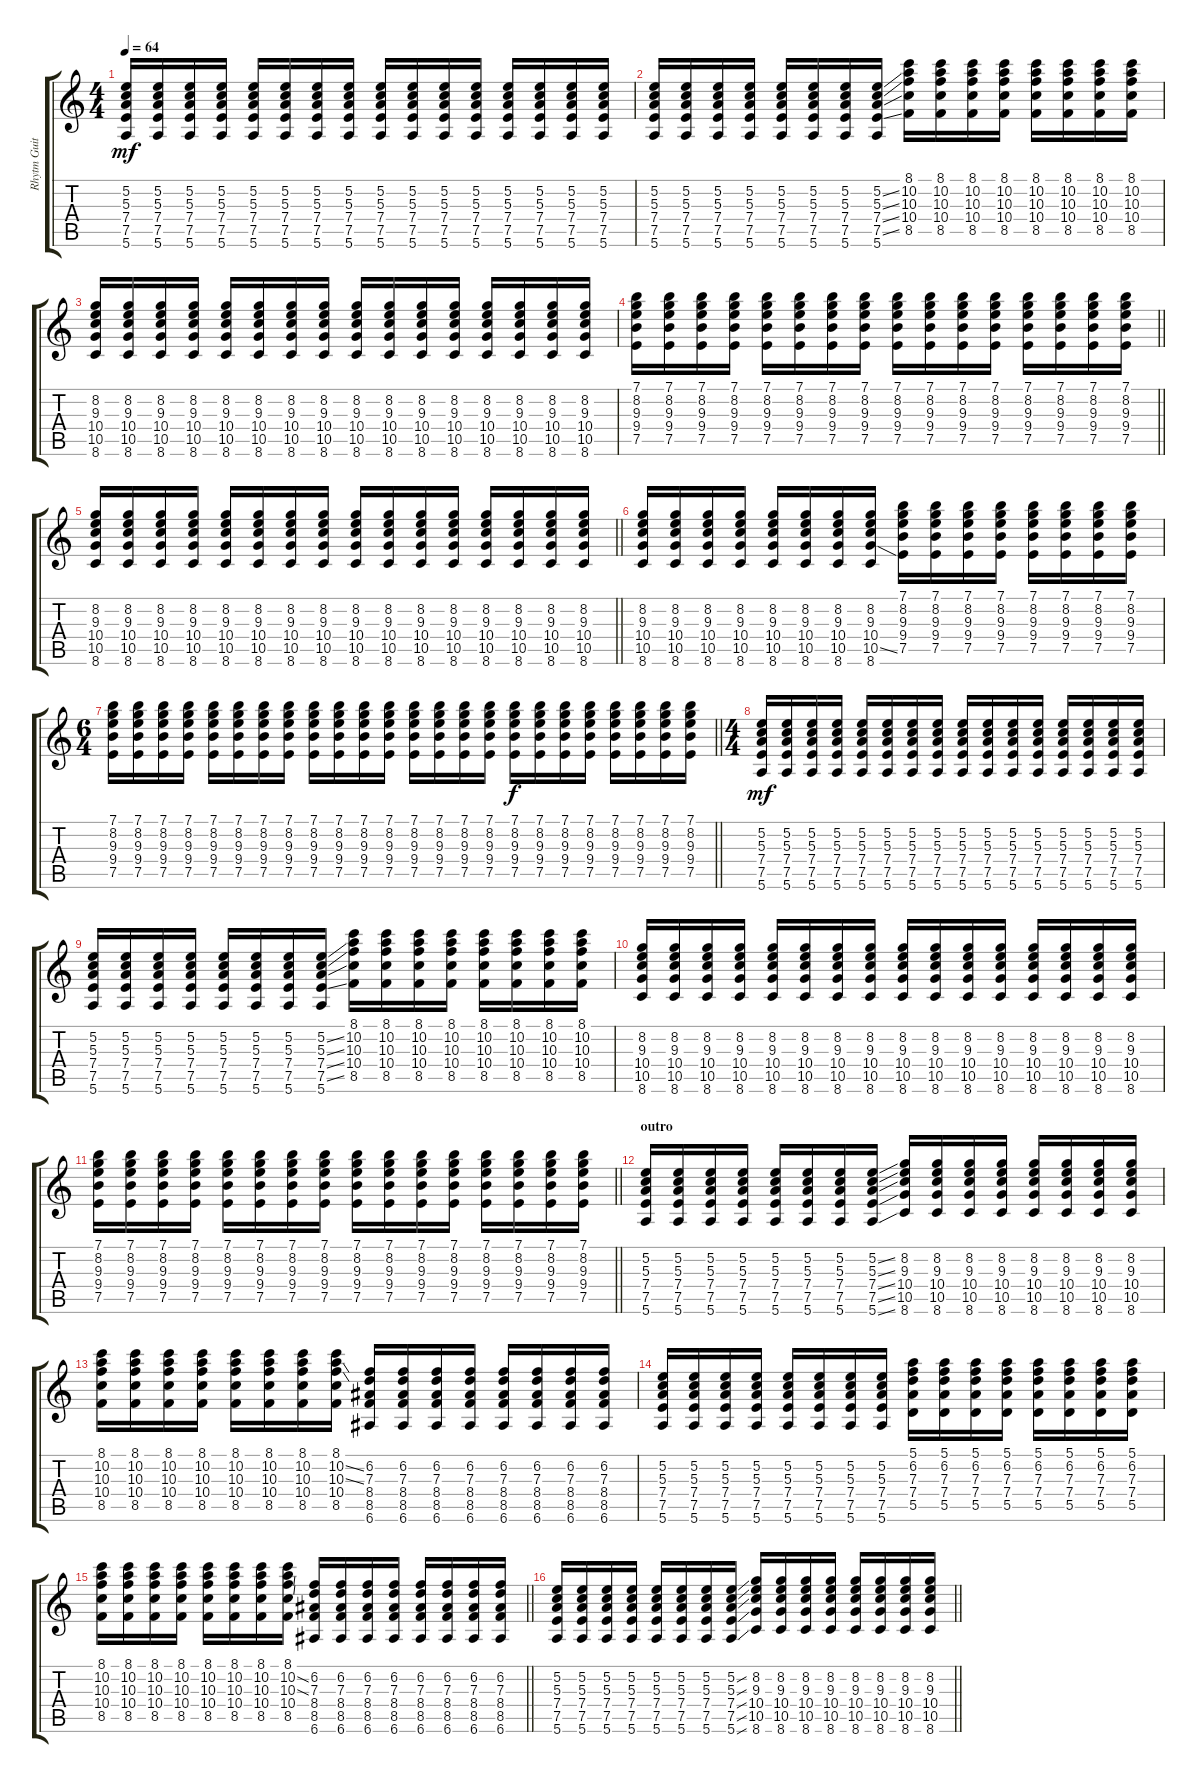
\track ("Rhytm Guitar" "Rhytm Guit") {instrument distortionguitar}
\staff {score tabs}
\tuning (E4 B3 G3 D3 A2 E2) {hide}
\ts (4 4)
\tempo 64
\clef g2
\ks c
(5.2 5.3 7.4 7.5 5.6).16{dy mf} (5.2 5.3 7.4 7.5 5.6).16 (5.2 5.3 7.4 7.5 5.6).16 (5.2 5.3 7.4 7.5 5.6).16 (5.2 5.3 7.4 7.5 5.6).16 (5.2 5.3 7.4 7.5 5.6).16 (5.2 5.3 7.4 7.5 5.6).16 (5.2 5.3 7.4 7.5 5.6).16 (5.2 5.3 7.4 7.5 5.6).16 (5.2 5.3 7.4 7.5 5.6).16 (5.2 5.3 7.4 7.5 5.6).16 (5.2 5.3 7.4 7.5 5.6).16 (5.2 5.3 7.4 7.5 5.6).16 (5.2 5.3 7.4 7.5 5.6).16 (5.2 5.3 7.4 7.5 5.6).16 (5.2 5.3 7.4 7.5 5.6).16 |
(5.2 5.3 7.4 7.5 5.6).16 (5.2 5.3 7.4 7.5 5.6).16 (5.2 5.3 7.4 7.5 5.6).16 (5.2 5.3 7.4 7.5 5.6).16 (5.2 5.3 7.4 7.5 5.6).16 (5.2 5.3 7.4 7.5 5.6).16 (5.2 5.3 7.4 7.5 5.6).16 (5.2{ss} 5.3{ss} 7.4{ss} 7.5{ss} 5.6).16 (8.1 10.2 10.3 10.4 8.5).16 (8.1 10.2 10.3 10.4 8.5).16 (8.1 10.2 10.3 10.4 8.5).16 (8.1 10.2 10.3 10.4 8.5).16 (8.1 10.2 10.3 10.4 8.5).16 (8.1 10.2 10.3 10.4 8.5).16 (8.1 10.2 10.3 10.4 8.5).16 (8.1 10.2 10.3 10.4 8.5).16 |
(8.2 9.3 10.4 10.5 8.6).16 (8.2 9.3 10.4 10.5 8.6).16 (8.2 9.3 10.4 10.5 8.6).16 (8.2 9.3 10.4 10.5 8.6).16 (8.2 9.3 10.4 10.5 8.6).16 (8.2 9.3 10.4 10.5 8.6).16 (8.2 9.3 10.4 10.5 8.6).16 (8.2 9.3 10.4 10.5 8.6).16 (8.2 9.3 10.4 10.5 8.6).16 (8.2 9.3 10.4 10.5 8.6).16 (8.2 9.3 10.4 10.5 8.6).16 (8.2 9.3 10.4 10.5 8.6).16 (8.2 9.3 10.4 10.5 8.6).16 (8.2 9.3 10.4 10.5 8.6).16 (8.2 9.3 10.4 10.5 8.6).16 (8.2 9.3 10.4 10.5 8.6).16 |
\barLineRight lightlight
(7.1 8.2 9.3 9.4 7.5).16 (7.1 8.2 9.3 9.4 7.5).16 (7.1 8.2 9.3 9.4 7.5).16 (7.1 8.2 9.3 9.4 7.5).16 (7.1 8.2 9.3 9.4 7.5).16 (7.1 8.2 9.3 9.4 7.5).16 (7.1 8.2 9.3 9.4 7.5).16 (7.1 8.2 9.3 9.4 7.5).16 (7.1 8.2 9.3 9.4 7.5).16 (7.1 8.2 9.3 9.4 7.5).16 (7.1 8.2 9.3 9.4 7.5).16 (7.1 8.2 9.3 9.4 7.5).16 (7.1 8.2 9.3 9.4 7.5).16 (7.1 8.2 9.3 9.4 7.5).16 (7.1 8.2 9.3 9.4 7.5).16 (7.1 8.2 9.3 9.4 7.5).16 |
\barLineRight lightlight
(8.2 9.3 10.4 10.5 8.6).16 (8.2 9.3 10.4 10.5 8.6).16 (8.2 9.3 10.4 10.5 8.6).16 (8.2 9.3 10.4 10.5 8.6).16 (8.2 9.3 10.4 10.5 8.6).16 (8.2 9.3 10.4 10.5 8.6).16 (8.2 9.3 10.4 10.5 8.6).16 (8.2 9.3 10.4 10.5 8.6).16 (8.2 9.3 10.4 10.5 8.6).16 (8.2 9.3 10.4 10.5 8.6).16 (8.2 9.3 10.4 10.5 8.6).16 (8.2 9.3 10.4 10.5 8.6).16 (8.2 9.3 10.4 10.5 8.6).16 (8.2 9.3 10.4 10.5 8.6).16 (8.2 9.3 10.4 10.5 8.6).16 (8.2 9.3 10.4 10.5 8.6).16 |
(8.2 9.3 10.4 10.5 8.6).16 (8.2 9.3 10.4 10.5 8.6).16 (8.2 9.3 10.4 10.5 8.6).16 (8.2 9.3 10.4 10.5 8.6).16 (8.2 9.3 10.4 10.5 8.6).16 (8.2 9.3 10.4 10.5 8.6).16 (8.2 9.3 10.4 10.5 8.6).16 (8.2 9.3 10.4 10.5{ss} 8.6).16 (7.1 8.2 9.3 9.4 7.5).16 (7.1 8.2 9.3 9.4 7.5).16 (7.1 8.2 9.3 9.4 7.5).16 (7.1 8.2 9.3 9.4 7.5).16 (7.1 8.2 9.3 9.4 7.5).16 (7.1 8.2 9.3 9.4 7.5).16 (7.1 8.2 9.3 9.4 7.5).16 (7.1 8.2 9.3 9.4 7.5).16 |
\ts (6 4)
\barLineRight lightlight
(7.1 8.2 9.3 9.4 7.5).16 (7.1 8.2 9.3 9.4 7.5).16 (7.1 8.2 9.3 9.4 7.5).16 (7.1 8.2 9.3 9.4 7.5).16 (7.1 8.2 9.3 9.4 7.5).16 (7.1 8.2 9.3 9.4 7.5).16 (7.1 8.2 9.3 9.4 7.5).16 (7.1 8.2 9.3 9.4 7.5).16 (7.1 8.2 9.3 9.4 7.5).16 (7.1 8.2 9.3 9.4 7.5).16 (7.1 8.2 9.3 9.4 7.5).16 (7.1 8.2 9.3 9.4 7.5).16 (7.1 8.2 9.3 9.4 7.5).16 (7.1 8.2 9.3 9.4 7.5).16 (7.1 8.2 9.3 9.4 7.5).16 (7.1 8.2 9.3 9.4 7.5).16 (7.1 8.2 9.3 9.4 7.5).16{dy f} (7.1 8.2 9.3 9.4 7.5).16 (7.1 8.2 9.3 9.4 7.5).16 (7.1 8.2 9.3 9.4 7.5).16 (7.1 8.2 9.3 9.4 7.5).16 (7.1 8.2 9.3 9.4 7.5).16 (7.1 8.2 9.3 9.4 7.5).16 (7.1 8.2 9.3 9.4 7.5).16 |
\ts (4 4)
(5.2 5.3 7.4 7.5 5.6).16{dy mf} (5.2 5.3 7.4 7.5 5.6).16 (5.2 5.3 7.4 7.5 5.6).16 (5.2 5.3 7.4 7.5 5.6).16 (5.2 5.3 7.4 7.5 5.6).16 (5.2 5.3 7.4 7.5 5.6).16 (5.2 5.3 7.4 7.5 5.6).16 (5.2 5.3 7.4 7.5 5.6).16 (5.2 5.3 7.4 7.5 5.6).16 (5.2 5.3 7.4 7.5 5.6).16 (5.2 5.3 7.4 7.5 5.6).16 (5.2 5.3 7.4 7.5 5.6).16 (5.2 5.3 7.4 7.5 5.6).16 (5.2 5.3 7.4 7.5 5.6).16 (5.2 5.3 7.4 7.5 5.6).16 (5.2 5.3 7.4 7.5 5.6).16 |
(5.2 5.3 7.4 7.5 5.6).16 (5.2 5.3 7.4 7.5 5.6).16 (5.2 5.3 7.4 7.5 5.6).16 (5.2 5.3 7.4 7.5 5.6).16 (5.2 5.3 7.4 7.5 5.6).16 (5.2 5.3 7.4 7.5 5.6).16 (5.2 5.3 7.4 7.5 5.6).16 (5.2{ss} 5.3{ss} 7.4{ss} 7.5{ss} 5.6).16 (8.1 10.2 10.3 10.4 8.5).16 (8.1 10.2 10.3 10.4 8.5).16 (8.1 10.2 10.3 10.4 8.5).16 (8.1 10.2 10.3 10.4 8.5).16 (8.1 10.2 10.3 10.4 8.5).16 (8.1 10.2 10.3 10.4 8.5).16 (8.1 10.2 10.3 10.4 8.5).16 (8.1 10.2 10.3 10.4 8.5).16 |
(8.2 9.3 10.4 10.5 8.6).16 (8.2 9.3 10.4 10.5 8.6).16 (8.2 9.3 10.4 10.5 8.6).16 (8.2 9.3 10.4 10.5 8.6).16 (8.2 9.3 10.4 10.5 8.6).16 (8.2 9.3 10.4 10.5 8.6).16 (8.2 9.3 10.4 10.5 8.6).16 (8.2 9.3 10.4 10.5 8.6).16 (8.2 9.3 10.4 10.5 8.6).16 (8.2 9.3 10.4 10.5 8.6).16 (8.2 9.3 10.4 10.5 8.6).16 (8.2 9.3 10.4 10.5 8.6).16 (8.2 9.3 10.4 10.5 8.6).16 (8.2 9.3 10.4 10.5 8.6).16 (8.2 9.3 10.4 10.5 8.6).16 (8.2 9.3 10.4 10.5 8.6).16 |
\barLineRight lightlight
(7.1 8.2 9.3 9.4 7.5).16 (7.1 8.2 9.3 9.4 7.5).16 (7.1 8.2 9.3 9.4 7.5).16 (7.1 8.2 9.3 9.4 7.5).16 (7.1 8.2 9.3 9.4 7.5).16 (7.1 8.2 9.3 9.4 7.5).16 (7.1 8.2 9.3 9.4 7.5).16 (7.1 8.2 9.3 9.4 7.5).16 (7.1 8.2 9.3 9.4 7.5).16 (7.1 8.2 9.3 9.4 7.5).16 (7.1 8.2 9.3 9.4 7.5).16 (7.1 8.2 9.3 9.4 7.5).16 (7.1 8.2 9.3 9.4 7.5).16 (7.1 8.2 9.3 9.4 7.5).16 (7.1 8.2 9.3 9.4 7.5).16 (7.1 8.2 9.3 9.4 7.5).16 |
\section ("" "outro")
(5.2 5.3 7.4 7.5 5.6).16 (5.2 5.3 7.4 7.5 5.6).16 (5.2 5.3 7.4 7.5 5.6).16 (5.2 5.3 7.4 7.5 5.6).16 (5.2 5.3 7.4 7.5 5.6).16 (5.2 5.3 7.4 7.5 5.6).16 (5.2 5.3 7.4 7.5 5.6).16 (5.2{ss} 5.3{ss} 7.4{ss} 7.5{ss} 5.6{ss}).16 (8.2 9.3 10.4 10.5 8.6).16 (8.2 9.3 10.4 10.5 8.6).16 (8.2 9.3 10.4 10.5 8.6).16 (8.2 9.3 10.4 10.5 8.6).16 (8.2 9.3 10.4 10.5 8.6).16 (8.2 9.3 10.4 10.5 8.6).16 (8.2 9.3 10.4 10.5 8.6).16 (8.2 9.3 10.4 10.5 8.6).16 |
(8.1 10.2 10.3 10.4 8.5).16 (8.1 10.2 10.3 10.4 8.5).16 (8.1 10.2 10.3 10.4 8.5).16 (8.1 10.2 10.3 10.4 8.5).16 (8.1 10.2 10.3 10.4 8.5).16 (8.1 10.2 10.3 10.4 8.5).16 (8.1 10.2 10.3 10.4 8.5).16 (8.1 10.2{ss} 10.3{ss} 10.4 8.5).16 (6.2 7.3 8.4 8.5 6.6).16 (6.2 7.3 8.4 8.5 6.6).16 (6.2 7.3 8.4 8.5 6.6).16 (6.2 7.3 8.4 8.5 6.6).16 (6.2 7.3 8.4 8.5 6.6).16 (6.2 7.3 8.4 8.5 6.6).16 (6.2 7.3 8.4 8.5 6.6).16 (6.2 7.3 8.4 8.5 6.6).16 |
(5.2 5.3 7.4 7.5 5.6).16 (5.2 5.3 7.4 7.5 5.6).16 (5.2 5.3 7.4 7.5 5.6).16 (5.2 5.3 7.4 7.5 5.6).16 (5.2 5.3 7.4 7.5 5.6).16 (5.2 5.3 7.4 7.5 5.6).16 (5.2 5.3 7.4 7.5 5.6).16 (5.2 5.3 7.4 7.5 5.6).16 (5.1 6.2 7.3 7.4 5.5).16 (5.1 6.2 7.3 7.4 5.5).16 (5.1 6.2 7.3 7.4 5.5).16 (5.1 6.2 7.3 7.4 5.5).16 (5.1 6.2 7.3 7.4 5.5).16 (5.1 6.2 7.3 7.4 5.5).16 (5.1 6.2 7.3 7.4 5.5).16 (5.1 6.2 7.3 7.4 5.5).16 |
\barLineRight lightlight
(8.1 10.2 10.3 10.4 8.5).16 (8.1 10.2 10.3 10.4 8.5).16 (8.1 10.2 10.3 10.4 8.5).16 (8.1 10.2 10.3 10.4 8.5).16 (8.1 10.2 10.3 10.4 8.5).16 (8.1 10.2 10.3 10.4 8.5).16 (8.1 10.2 10.3 10.4 8.5).16 (8.1 10.2{ss} 10.3{ss} 10.4 8.5).16 (6.2 7.3 8.4 8.5 6.6).16 (6.2 7.3 8.4 8.5 6.6).16 (6.2 7.3 8.4 8.5 6.6).16 (6.2 7.3 8.4 8.5 6.6).16 (6.2 7.3 8.4 8.5 6.6).16 (6.2 7.3 8.4 8.5 6.6).16 (6.2 7.3 8.4 8.5 6.6).16 (6.2 7.3 8.4 8.5 6.6).16 |
\barLineRight lightlight
(5.2 5.3 7.4 7.5 5.6).16 (5.2 5.3 7.4 7.5 5.6).16 (5.2 5.3 7.4 7.5 5.6).16 (5.2 5.3 7.4 7.5 5.6).16 (5.2 5.3 7.4 7.5 5.6).16 (5.2 5.3 7.4 7.5 5.6).16 (5.2 5.3 7.4 7.5 5.6).16 (5.2{ss} 5.3{ss} 7.4{ss} 7.5{ss} 5.6{ss}).16 (8.2 9.3 10.4 10.5 8.6).16 (8.2 9.3 10.4 10.5 8.6).16 (8.2 9.3 10.4 10.5 8.6).16 (8.2 9.3 10.4 10.5 8.6).16 (8.2 9.3 10.4 10.5 8.6).16 (8.2 9.3 10.4 10.5 8.6).16 (8.2 9.3 10.4 10.5 8.6).16 (8.2 9.3 10.4 10.5 8.6).16
